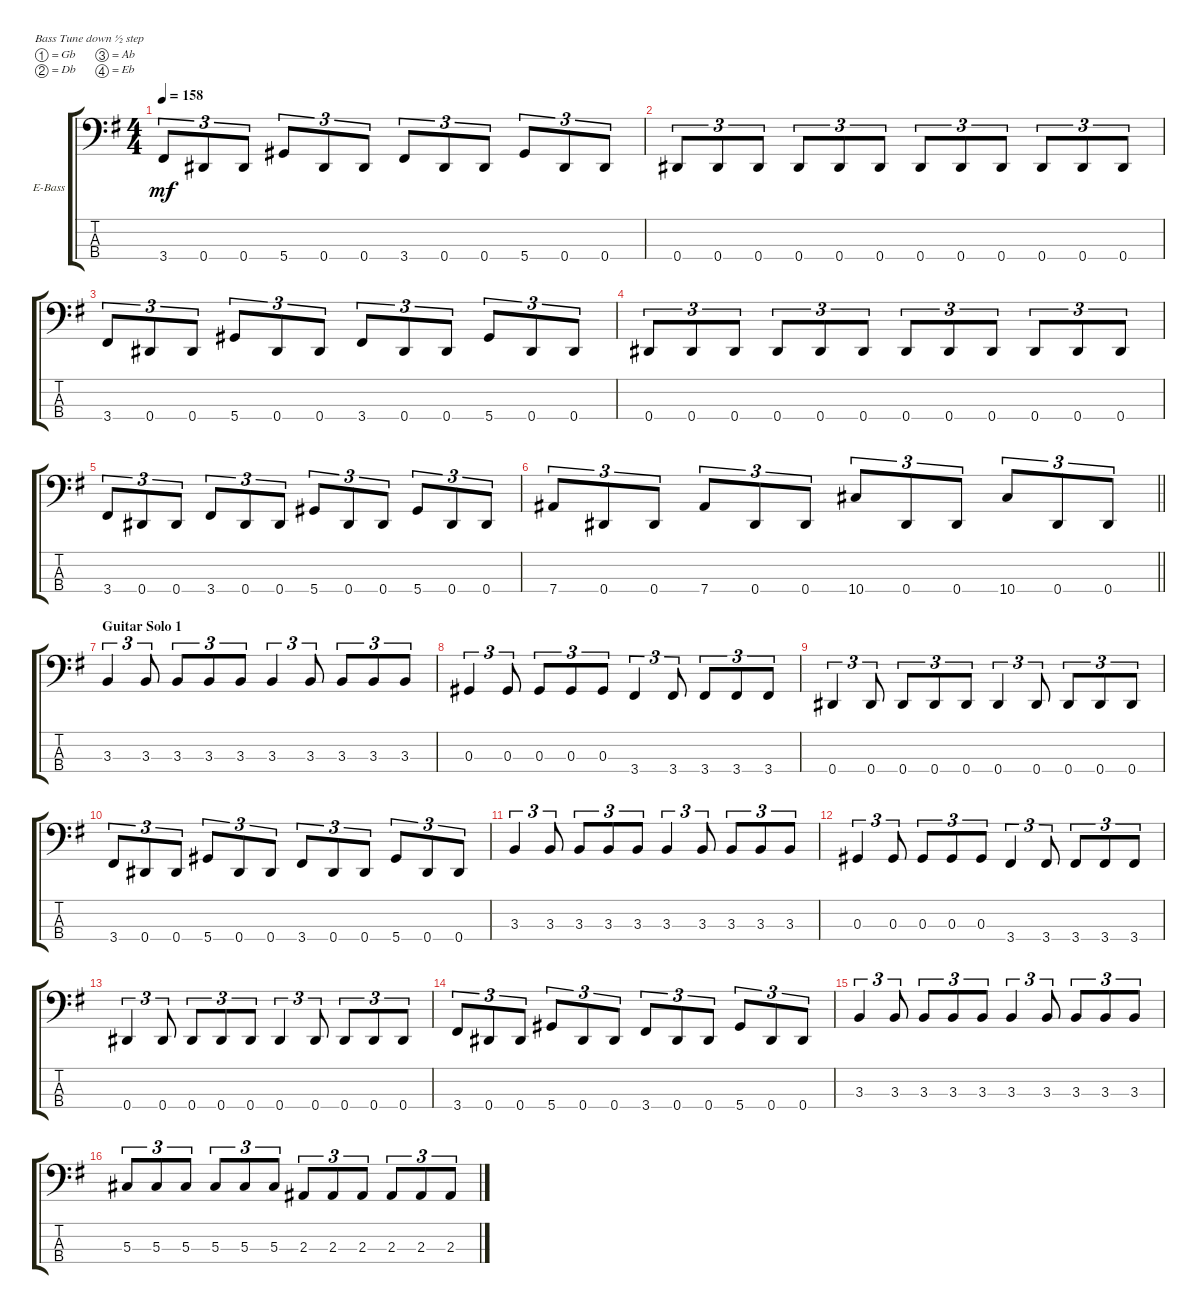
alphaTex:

\bracketExtendMode groupsimilarinstruments
\firstSystemTrackNameOrientation horizontal
\otherSystemsTrackNameOrientation horizontal
\track ("Бас" "E-Bass") {instrument electricbassfinger}
\staff {score tabs}
\tuning (Gb2 Db2 Ab1 Eb1)
\ts (4 4)
\tempo 158
\clef f4
\ks eminor
3.4.8{tu (3 2) dy mf} 0.4.8{tu (3 2)} 0.4.8{tu (3 2)} 5.4.8{tu (3 2)} 0.4.8{tu (3 2)} 0.4.8{tu (3 2)} 3.4.8{tu (3 2)} 0.4.8{tu (3 2)} 0.4.8{tu (3 2)} 5.4.8{tu (3 2)} 0.4.8{tu (3 2)} 0.4.8{tu (3 2)} |
0.4.8{tu (3 2)} 0.4.8{tu (3 2)} 0.4.8{tu (3 2)} 0.4.8{tu (3 2)} 0.4.8{tu (3 2)} 0.4.8{tu (3 2)} 0.4.8{tu (3 2)} 0.4.8{tu (3 2)} 0.4.8{tu (3 2)} 0.4.8{tu (3 2)} 0.4.8{tu (3 2)} 0.4.8{tu (3 2)} |
3.4.8{tu (3 2)} 0.4.8{tu (3 2)} 0.4.8{tu (3 2)} 5.4.8{tu (3 2)} 0.4.8{tu (3 2)} 0.4.8{tu (3 2)} 3.4.8{tu (3 2)} 0.4.8{tu (3 2)} 0.4.8{tu (3 2)} 5.4.8{tu (3 2)} 0.4.8{tu (3 2)} 0.4.8{tu (3 2)} |
0.4.8{tu (3 2)} 0.4.8{tu (3 2)} 0.4.8{tu (3 2)} 0.4.8{tu (3 2)} 0.4.8{tu (3 2)} 0.4.8{tu (3 2)} 0.4.8{tu (3 2)} 0.4.8{tu (3 2)} 0.4.8{tu (3 2)} 0.4.8{tu (3 2)} 0.4.8{tu (3 2)} 0.4.8{tu (3 2)} |
3.4.8{tu (3 2)} 0.4.8{tu (3 2)} 0.4.8{tu (3 2)} 3.4.8{tu (3 2)} 0.4.8{tu (3 2)} 0.4.8{tu (3 2)} 5.4.8{tu (3 2)} 0.4.8{tu (3 2)} 0.4.8{tu (3 2)} 5.4.8{tu (3 2)} 0.4.8{tu (3 2)} 0.4.8{tu (3 2)} |
\barLineRight lightlight
7.4.8{tu (3 2)} 0.4.8{tu (3 2)} 0.4.8{tu (3 2)} 7.4.8{tu (3 2)} 0.4.8{tu (3 2)} 0.4.8{tu (3 2)} 10.4.8{tu (3 2)} 0.4.8{tu (3 2)} 0.4.8{tu (3 2)} 10.4.8{tu (3 2)} 0.4.8{tu (3 2)} 0.4.8{tu (3 2)} |
\section ("" "Guitar Solo 1")
3.3.4{tu (3 2)} 3.3.8{tu (3 2)} 3.3.8{tu (3 2)} 3.3.8{tu (3 2)} 3.3.8{tu (3 2)} 3.3.4{tu (3 2)} 3.3.8{tu (3 2)} 3.3.8{tu (3 2)} 3.3.8{tu (3 2)} 3.3.8{tu (3 2)} |
0.3.4{tu (3 2)} 0.3.8{tu (3 2)} 0.3.8{tu (3 2)} 0.3.8{tu (3 2)} 0.3.8{tu (3 2)} 3.4.4{tu (3 2)} 3.4.8{tu (3 2)} 3.4.8{tu (3 2)} 3.4.8{tu (3 2)} 3.4.8{tu (3 2)} |
0.4.4{tu (3 2)} 0.4.8{tu (3 2)} 0.4.8{tu (3 2)} 0.4.8{tu (3 2)} 0.4.8{tu (3 2)} 0.4.4{tu (3 2)} 0.4.8{tu (3 2)} 0.4.8{tu (3 2)} 0.4.8{tu (3 2)} 0.4.8{tu (3 2)} |
3.4.8{tu (3 2)} 0.4.8{tu (3 2)} 0.4.8{tu (3 2)} 5.4.8{tu (3 2)} 0.4.8{tu (3 2)} 0.4.8{tu (3 2)} 3.4.8{tu (3 2)} 0.4.8{tu (3 2)} 0.4.8{tu (3 2)} 5.4.8{tu (3 2)} 0.4.8{tu (3 2)} 0.4.8{tu (3 2)} |
3.3.4{tu (3 2)} 3.3.8{tu (3 2)} 3.3.8{tu (3 2)} 3.3.8{tu (3 2)} 3.3.8{tu (3 2)} 3.3.4{tu (3 2)} 3.3.8{tu (3 2)} 3.3.8{tu (3 2)} 3.3.8{tu (3 2)} 3.3.8{tu (3 2)} |
0.3.4{tu (3 2)} 0.3.8{tu (3 2)} 0.3.8{tu (3 2)} 0.3.8{tu (3 2)} 0.3.8{tu (3 2)} 3.4.4{tu (3 2)} 3.4.8{tu (3 2)} 3.4.8{tu (3 2)} 3.4.8{tu (3 2)} 3.4.8{tu (3 2)} |
0.4.4{tu (3 2)} 0.4.8{tu (3 2)} 0.4.8{tu (3 2)} 0.4.8{tu (3 2)} 0.4.8{tu (3 2)} 0.4.4{tu (3 2)} 0.4.8{tu (3 2)} 0.4.8{tu (3 2)} 0.4.8{tu (3 2)} 0.4.8{tu (3 2)} |
3.4.8{tu (3 2)} 0.4.8{tu (3 2)} 0.4.8{tu (3 2)} 5.4.8{tu (3 2)} 0.4.8{tu (3 2)} 0.4.8{tu (3 2)} 3.4.8{tu (3 2)} 0.4.8{tu (3 2)} 0.4.8{tu (3 2)} 5.4.8{tu (3 2)} 0.4.8{tu (3 2)} 0.4.8{tu (3 2)} |
3.3.4{tu (3 2)} 3.3.8{tu (3 2)} 3.3.8{tu (3 2)} 3.3.8{tu (3 2)} 3.3.8{tu (3 2)} 3.3.4{tu (3 2)} 3.3.8{tu (3 2)} 3.3.8{tu (3 2)} 3.3.8{tu (3 2)} 3.3.8{tu (3 2)} |
5.3.8{tu (3 2)} 5.3.8{tu (3 2)} 5.3.8{tu (3 2)} 5.3.8{tu (3 2)} 5.3.8{tu (3 2)} 5.3.8{tu (3 2)} 2.3.8{tu (3 2)} 2.3.8{tu (3 2)} 2.3.8{tu (3 2)} 2.3.8{tu (3 2)} 2.3.8{tu (3 2)} 2.3.8{tu (3 2)}
